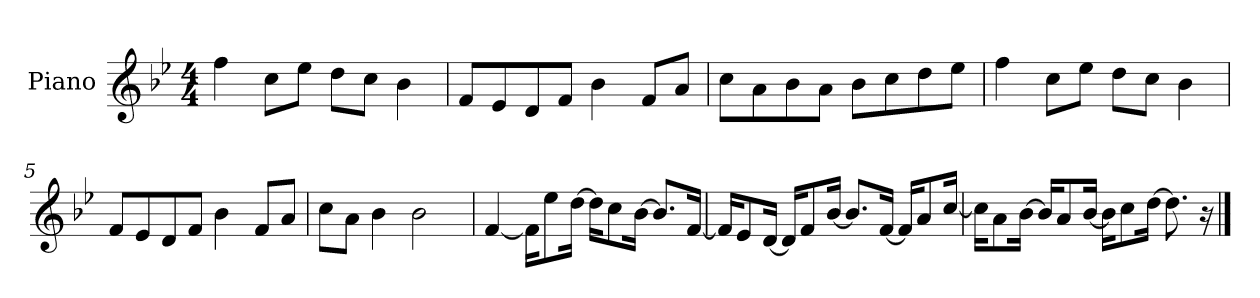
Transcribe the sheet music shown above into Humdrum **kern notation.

**kern
*part1
*staff1
*I"Piano
*I'P-no
*clefG2
*k[b-e-]
*M4/4
*MM90
=1
4ff\
8cc\L
8ee-\J
8dd\L
8cc\J
4b-\
=2
8f/L
8e-/
8d/
8f/J
4b-\
8f/L
8a/J
=3
8cc\L
8a\
8b-\
8a\J
8b-\L
8cc\
8dd\
8ee-\J
=4
4ff\
8cc\L
8ee-\J
8dd\L
8cc\J
4b-\
=5
8f/L
8e-/
8d/
8f/J
4b-\
8f/L
8a/J
=6
8cc\L
8a\J
4b-\
2b-\
!!LO:LB:g=z
=7
[4f/
16f\KL]
8ee-\
[16dd\Jk
16dd\KL]
8cc\
[16b-\Jk
8.b-/L]
[16f/Jk
=8
16f/KL]
8e-/
[16d/Jk
16d/KL]
8f/
[16b-/Jk
8.b-/L]
[16f/Jk
16f/KL]
8a/
[16cc/Jk
=9
16cc\KL]
8a\
[16b-\Jk
16b-/KL]
8a/
[16b-/Jk
16b-\KL]
8cc\
[16dd\Jk
8.dd\]
16r
==
*-
